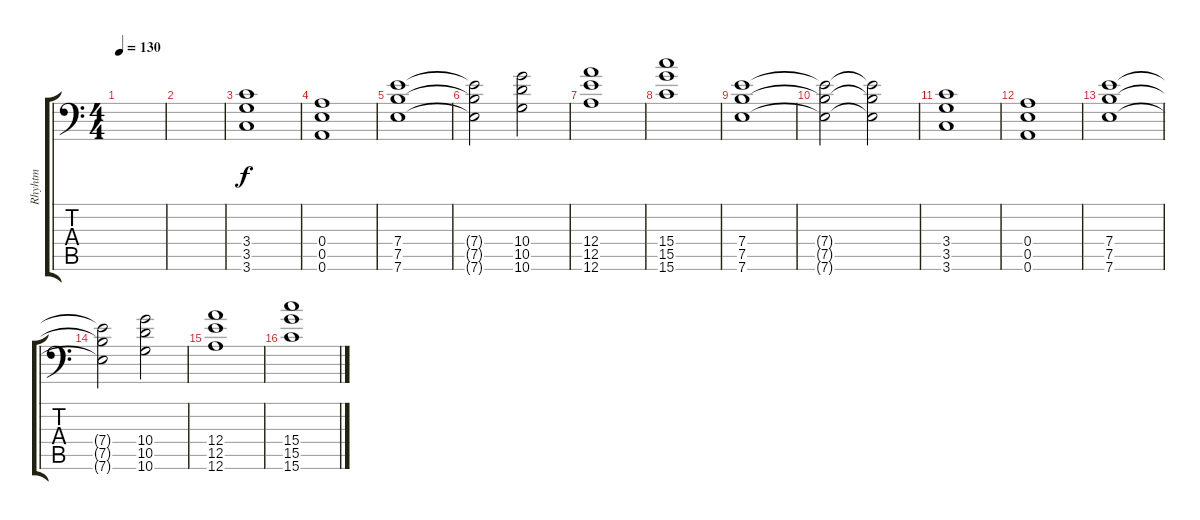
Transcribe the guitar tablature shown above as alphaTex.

\track ("Rhyhtm" "Rhyhtm") {instrument distortionguitar}
\staff {score tabs}
\tuning (B3 Gb3 D3 A2 E2 A1) {hide}
\ts (4 4)
\tempo 130
\clef f4
\ks c
|
|
(3.4 3.5 3.6).1{volume 13 instrument distortionguitar} |
(0.4 0.5 0.6).1 |
(7.4 7.5 7.6).1 |
(7.4{t} 7.5{t} 7.6{t}).2 (10.4 10.5 10.6).2 |
(12.4 12.5 12.6).1 |
(15.4 15.5 15.6).1 |
(7.4 7.5 7.6).1 |
(7.4{t} 7.5{t} 7.6{t}).2 (7.4{t} 7.5{t} 7.6{t}).2 |
(3.4 3.5 3.6).1{volume 13 instrument distortionguitar} |
(0.4 0.5 0.6).1 |
(7.4 7.5 7.6).1 |
(7.4{t} 7.5{t} 7.6{t}).2 (10.4 10.5 10.6).2 |
(12.4 12.5 12.6).1 |
(15.4 15.5 15.6).1
